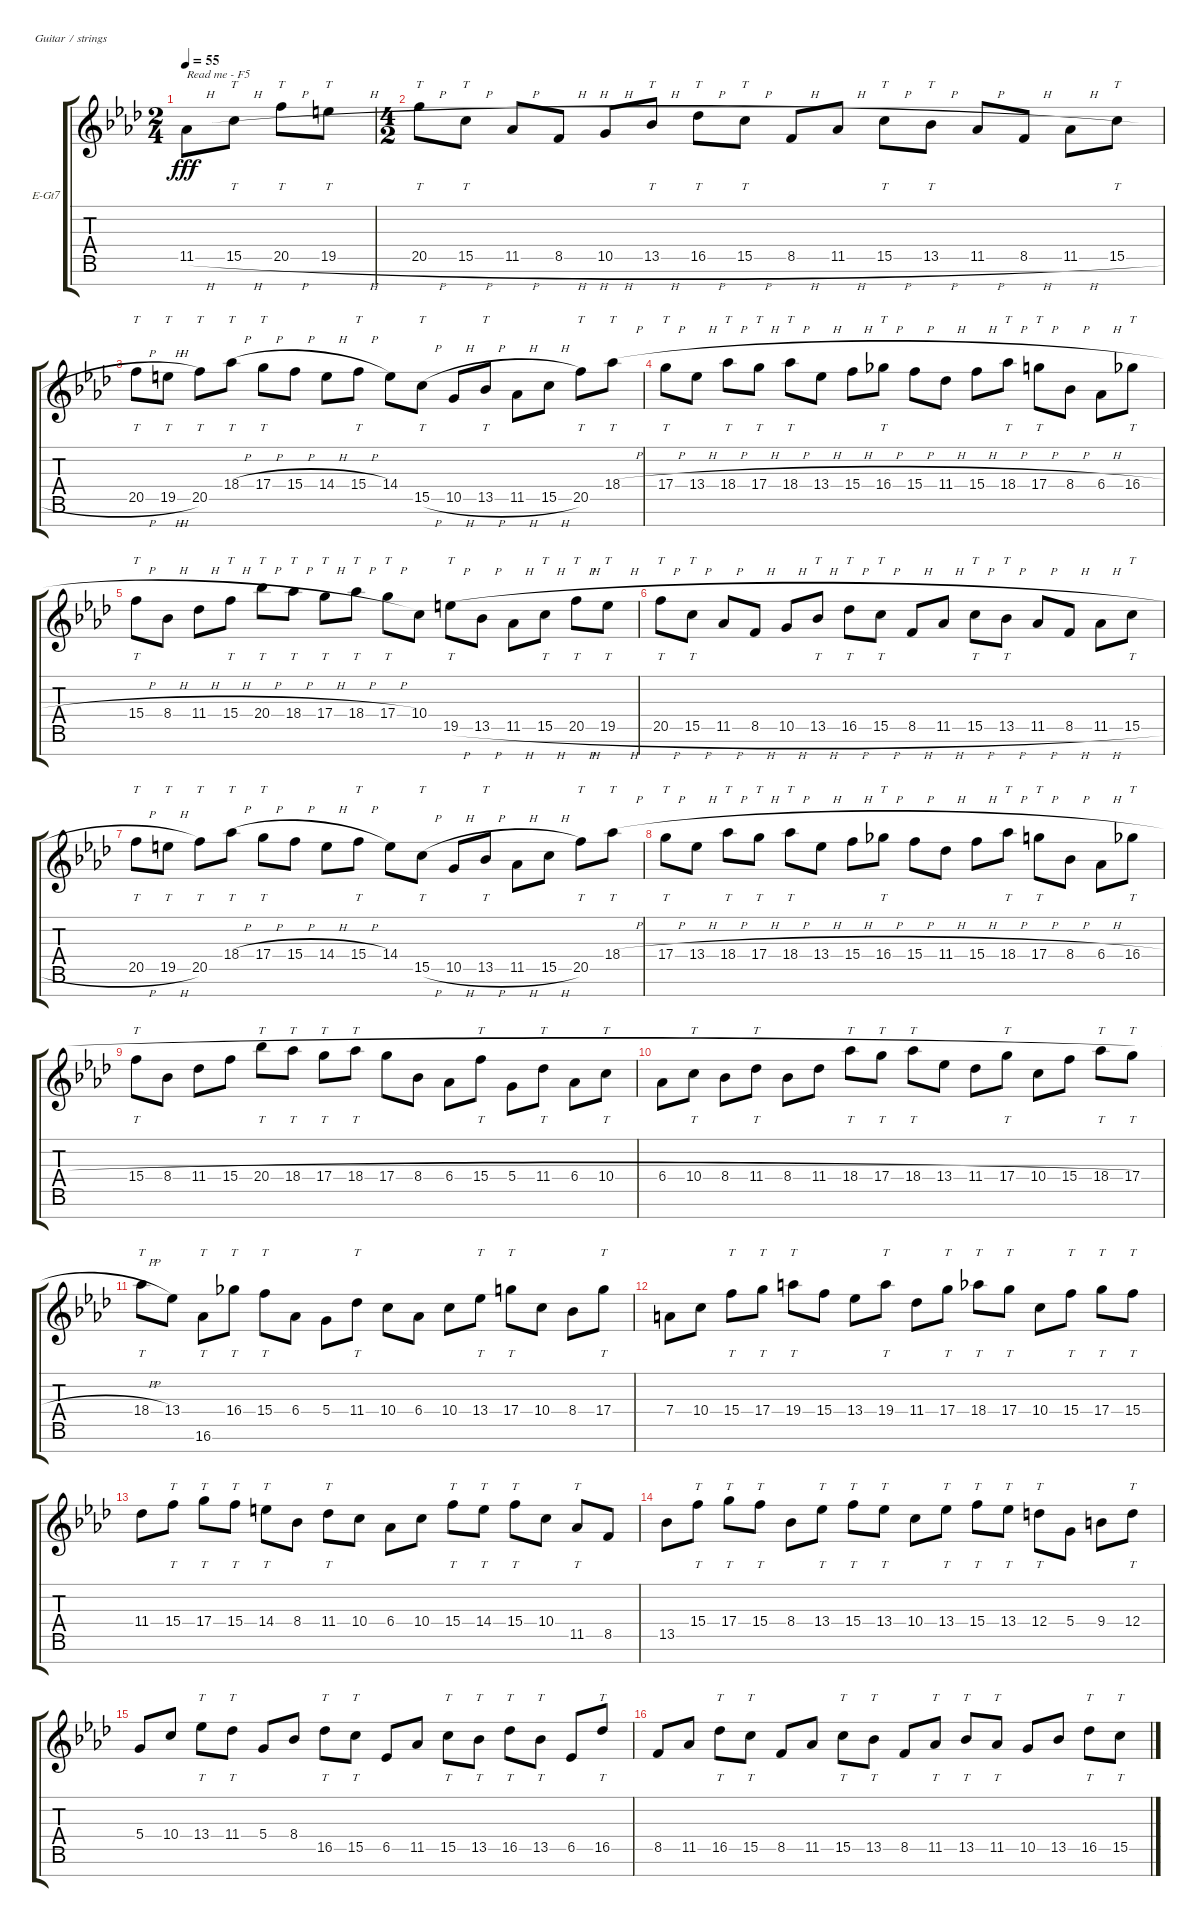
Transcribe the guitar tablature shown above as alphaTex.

\defaultSystemsLayout 4
\bracketExtendMode groupsimilarinstruments
\firstSystemTrackNameOrientation horizontal
\otherSystemsTrackNameOrientation horizontal
\track ("Guitar 2" "E-Gt7") {instrument distortionguitar}
\staff {score tabs}
\tuning (E4 B3 G3 D3 A2 E2 B1)
\ts (2 4)
\tempo 55
\clef g2
\ks fminor
11.5{h}.8{txt "Read me - F5" dy fff instrument distortionguitar} 15.5{h}.8{tt} 20.5{h}.8{tt} 19.5{h}.8{tt} |
\ts (4 2)
20.5{h}.8{tt} 15.5{h}.8{tt} 11.5{h}.8 8.5{h}.8 10.5{h}.8 13.5{h}.8{tt} 16.5{h}.8{tt} 15.5{h}.8{tt} 8.5{h}.8 11.5{h}.8 15.5{h}.8{tt} 13.5{h}.8{tt} 11.5{h}.8 8.5{h}.8 11.5{h}.8 15.5{h}.8{tt} |
20.5{h}.8{tt} 19.5{h}.8{tt} 20.5.8{tt} 18.4{h}.8{tt} 17.4{h}.8{tt} 15.4{h}.8 14.4{h}.8 15.4{h}.8{tt} 14.4.8 15.5{h}.8{tt} 10.5{h}.8 13.5{h}.8{tt} 11.5{h}.8 15.5{h}.8 20.5.8{tt} 18.4{h}.8{tt} |
17.4{h}.8{tt} 13.4{h}.8 18.4{h}.8{tt} 17.4{h}.8{tt} 18.4{h}.8{tt} 13.4{h}.8 15.4{h}.8 16.4{h}.8{tt} 15.4{h}.8 11.4{h}.8 15.4{h}.8 18.4{h}.8{tt} 17.4{h}.8{tt} 8.4{h}.8 6.4{h}.8 16.4{h}.8{tt} |
15.4{h}.8{tt} 8.4{h}.8 11.4{h}.8 15.4{h}.8{tt} 20.4{h}.8{tt} 18.4{h}.8{tt} 17.4{h}.8{tt} 18.4{h}.8{tt} 17.4{h}.8{tt} 10.4.8 19.5{h}.8{tt} 13.5{h}.8 11.5{h}.8 15.5{h}.8{tt} 20.5{h}.8{tt} 19.5{h}.8{tt} |
20.5{h}.8{tt} 15.5{h}.8{tt} 11.5{h}.8 8.5{h}.8 10.5{h}.8 13.5{h}.8{tt} 16.5{h}.8{tt} 15.5{h}.8{tt} 8.5{h}.8 11.5{h}.8 15.5{h}.8{tt} 13.5{h}.8{tt} 11.5{h}.8 8.5{h}.8 11.5{h}.8 15.5{h}.8{tt} |
20.5{h}.8{tt} 19.5{h}.8{tt} 20.5.8{tt} 18.4{h}.8{tt} 17.4{h}.8{tt} 15.4{h}.8 14.4{h}.8 15.4{h}.8{tt} 14.4.8 15.5{h}.8{tt} 10.5{h}.8 13.5{h}.8{tt} 11.5{h}.8 15.5{h}.8 20.5.8{tt} 18.4{h}.8{tt} |
17.4{h}.8{tt} 13.4{h}.8 18.4{h}.8{tt} 17.4{h}.8{tt} 18.4{h}.8{tt} 13.4{h}.8 15.4{h}.8 16.4{h}.8{tt} 15.4{h}.8 11.4{h}.8 15.4{h}.8 18.4{h}.8{tt} 17.4{h}.8{tt} 8.4{h}.8 6.4{h}.8 16.4{h}.8{tt} |
15.4{h}.8{tt} 8.4{h}.8 11.4{h}.8 15.4{h}.8 20.4{h}.8{tt} 18.4{h}.8{tt} 17.4{h}.8{tt} 18.4{h}.8{tt} 17.4{h}.8 8.4{h}.8 6.4{h}.8 15.4{h}.8{tt} 5.4{h}.8 11.4{h}.8{tt} 6.4{h}.8 10.4{h}.8{tt} |
6.4{h}.8 10.4{h}.8{tt} 8.4{h}.8 11.4{h}.8{tt} 8.4{h}.8 11.4{h}.8 18.4{h}.8{tt} 17.4{h}.8{tt} 18.4{h}.8{tt} 13.4{h}.8 11.4{h}.8 17.4{h}.8{tt} 10.4{h}.8 15.4{h}.8 18.4{h}.8{tt} 17.4{h}.8{tt} |
18.4{h}.8{tt} 13.4.8 16.6.8{tt} 16.4.8{tt} 15.4.8{tt} 6.4.8 5.4.8 11.4.8{tt} 10.4.8 6.4.8 10.4.8 13.4.8{tt} 17.4.8{tt} 10.4.8 8.4.8 17.4.8{tt} |
7.4.8 10.4.8 15.4.8{tt} 17.4.8{tt} 19.4.8{tt} 15.4.8 13.4.8 19.4.8{tt} 11.4.8 17.4.8{tt} 18.4.8{tt} 17.4.8{tt} 10.4.8 15.4.8{tt} 17.4.8{tt} 15.4.8{tt} |
11.4.8 15.4.8{tt} 17.4.8{tt} 15.4.8{tt} 14.4.8{tt} 8.4.8 11.4.8{tt} 10.4.8 6.4.8 10.4.8 15.4.8{tt} 14.4.8{tt} 15.4.8{tt} 10.4.8 11.5.8{tt} 8.5.8 |
13.5.8 15.4.8{tt} 17.4.8{tt} 15.4.8{tt} 8.4.8 13.4.8{tt} 15.4.8{tt} 13.4.8{tt} 10.4.8 13.4.8{tt} 15.4.8{tt} 13.4.8{tt} 12.4.8{tt} 5.4.8 9.4.8 12.4.8{tt} |
5.4.8 10.4.8 13.4.8{tt} 11.4.8{tt} 5.4.8 8.4.8 16.5.8{tt} 15.5.8{tt} 6.5.8 11.5.8 15.5.8{tt} 13.5.8{tt} 16.5.8{tt} 13.5.8{tt} 6.5.8 16.5.8{tt} |
8.5.8 11.5.8 16.5.8{tt} 15.5.8{tt} 8.5.8 11.5.8 15.5.8{tt} 13.5.8{tt} 8.5.8 11.5.8{tt} 13.5.8{tt} 11.5.8{tt} 10.5.8 13.5.8 16.5.8{tt} 15.5.8{tt}
